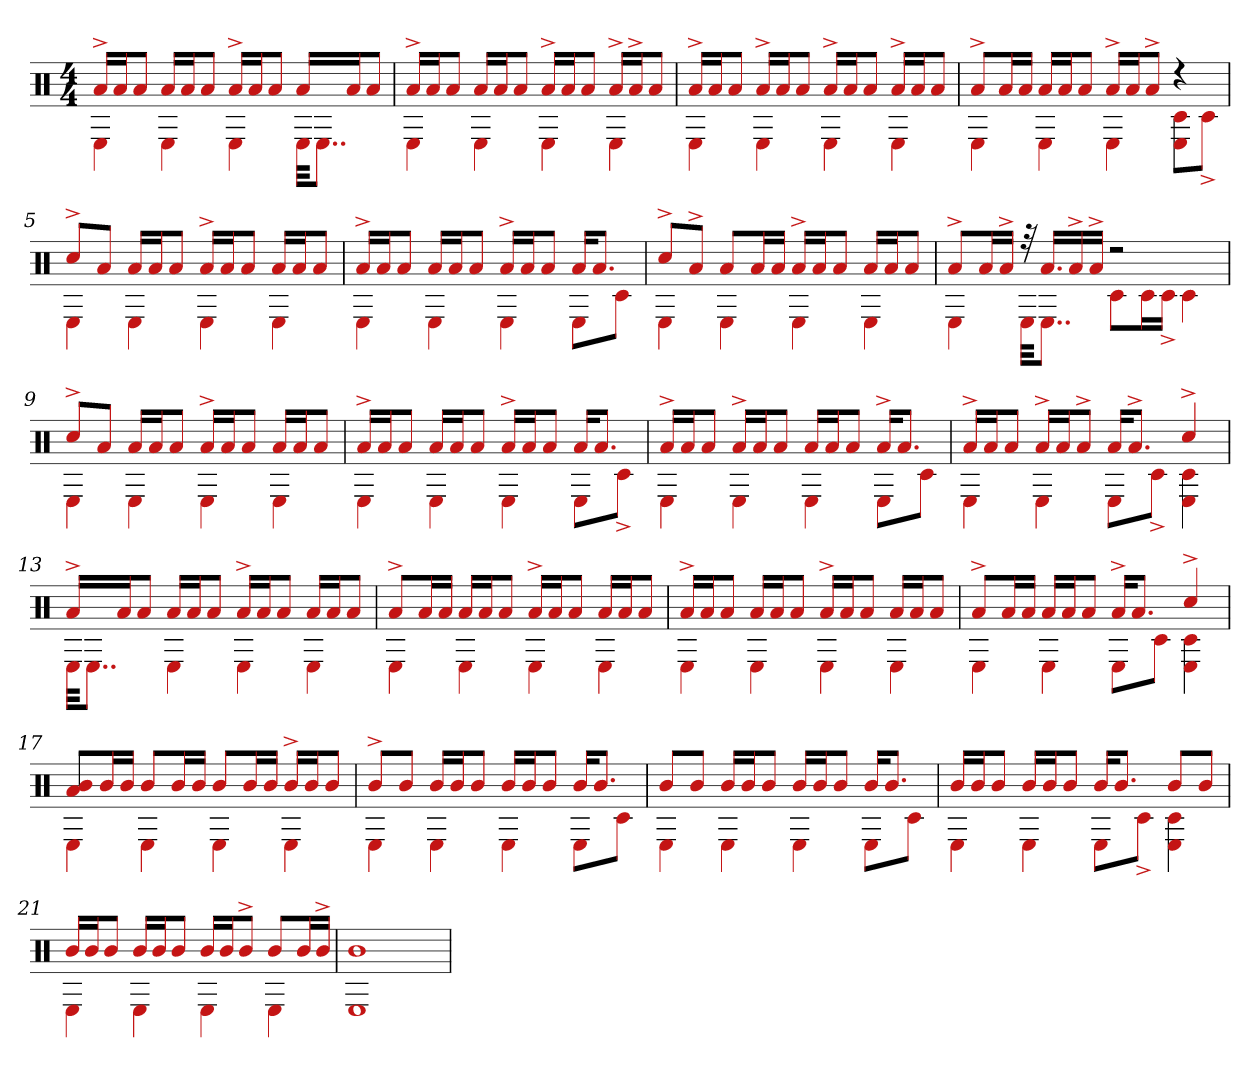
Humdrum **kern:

**kern
*part1
*staff1
*clefX
*k[]
*M4/4
=1
*^
16a^LL	4E
16aJ	.
8aJ	.
16aLL	4E
16aJ	.
8aJ	.
16a^LL	4E
16aJ	.
8aJ	.
16aLL	32EKKL
.	8..EJ
16aJ	.
8aJ	.
=2	=2
16a^LL	4E
16aJ	.
8aJ	.
16aLL	4E
16aJ	.
8aJ	.
16a^LL	4E
16aJ	.
8aJ	.
16a^LL	4E
16a^J	.
8aJ	.
=3	=3
16a^LL	4E
16aJ	.
8aJ	.
16a^LL	4E
16aJ	.
8aJ	.
16a^LL	4E
16aJ	.
8aJ	.
16a^LL	4E
16aJ	.
8aJ	.
=4	=4
8a^L	4E
16aL	.
16aJJ	.
16aLL	4E
16aJ	.
8aJ	.
16a^LL	4E
16aJ	.
8a^J	.
4r	8c# 8EL
.	8c#^J
=5	=5
8cc#^L	4E
8aJ	.
16aLL	4E
16aJ	.
8aJ	.
16a^LL	4E
16aJ	.
8aJ	.
16aLL	4E
16aJ	.
8aJ	.
=6	=6
16a^LL	4E
16aJ	.
8aJ	.
16aLL	4E
16aJ	.
8aJ	.
16a^LL	4E
16aJ	.
8aJ	.
16aKL	8EL
8.aJ	.
.	8c#J
=7	=7
8cc#^L	4E
8a^J	.
8aL	4E
16aL	.
16aJJ	.
16a^LL	4E
16aJ	.
8aJ	.
16aLL	4E
16aJ	.
8aJ	.
=8	=8
8a^L	4E
16aL	.
16a^JJ	.
32r	32EKKL
16.aLL	8..EJ
16a^	.
16a^JJ	.
2r	8c#L
.	16c#L
.	16c#^JJ
.	4c#
=9	=9
8cc#^L	4E
8aJ	.
16aLL	4E
16aJ	.
8aJ	.
16a^LL	4E
16aJ	.
8aJ	.
16aLL	4E
16aJ	.
8aJ	.
=10	=10
16a^LL	4E
16aJ	.
8aJ	.
16aLL	4E
16aJ	.
8aJ	.
16a^LL	4E
16aJ	.
8aJ	.
16aKL	8EL
8.aJ	.
.	8c#^J
=11	=11
16a^LL	4E
16aJ	.
8aJ	.
16a^LL	4E
16aJ	.
8aJ	.
16aLL	4E
16aJ	.
8aJ	.
16a^KL	8EL
8.aJ	.
.	8c#J
=12	=12
16a^LL	4E
16aJ	.
8aJ	.
16a^LL	4E
16aJ	.
8a^J	.
16aKL	8EL
8.a^J	.
.	8c#^J
4cc#^	4c# 4E
=13	=13
16a^LL	32EKKL
.	8..EJ
16aJ	.
8aJ	.
16aLL	4E
16aJ	.
8aJ	.
16a^LL	4E
16aJ	.
8aJ	.
16aLL	4E
16aJ	.
8aJ	.
=14	=14
8a^L	4E
16aL	.
16aJJ	.
16aLL	4E
16aJ	.
8aJ	.
16a^LL	4E
16aJ	.
8aJ	.
16aLL	4E
16aJ	.
8aJ	.
=15	=15
16a^LL	4E
16aJ	.
8aJ	.
16aLL	4E
16aJ	.
8aJ	.
16a^LL	4E
16aJ	.
8aJ	.
16aLL	4E
16aJ	.
8aJ	.
=16	=16
8a^L	4E
16aL	.
16aJJ	.
16aLL	4E
16aJ	.
8aJ	.
16a^KL	8EL
8.aJ	.
.	8c#J
4cc#^	4c# 4E
=17	=17
8b 8aL	4E
16bL	.
16bJJ	.
8bL	4E
16bL	.
16bJJ	.
8bL	4E
16bL	.
16bJJ	.
16b^LL	4E
16bJ	.
8bJ	.
=18	=18
8b^L	4E
8bJ	.
16bLL	4E
16bJ	.
8bJ	.
16bLL	4E
16bJ	.
8bJ	.
16bKL	8EL
8.bJ	.
.	8c#J
=19	=19
8bL	4E
8bJ	.
16bLL	4E
16bJ	.
8bJ	.
16bLL	4E
16bJ	.
8bJ	.
16bKL	8EL
8.bJ	.
.	8c#J
=20	=20
16bLL	4E
16bJ	.
8bJ	.
16bLL	4E
16bJ	.
8bJ	.
16bKL	8EL
8.bJ	.
.	8c#^J
8bL	4c# 4E
8bJ	.
=21	=21
16bLL	4E
16bJ	.
8bJ	.
16bLL	4E
16bJ	.
8bJ	.
16bLL	4E
16bJ	.
8b^J	.
8bL	4E
16bL	.
16b^JJ	.
=22	=22
1b	1E
*v	*v
=
*-
